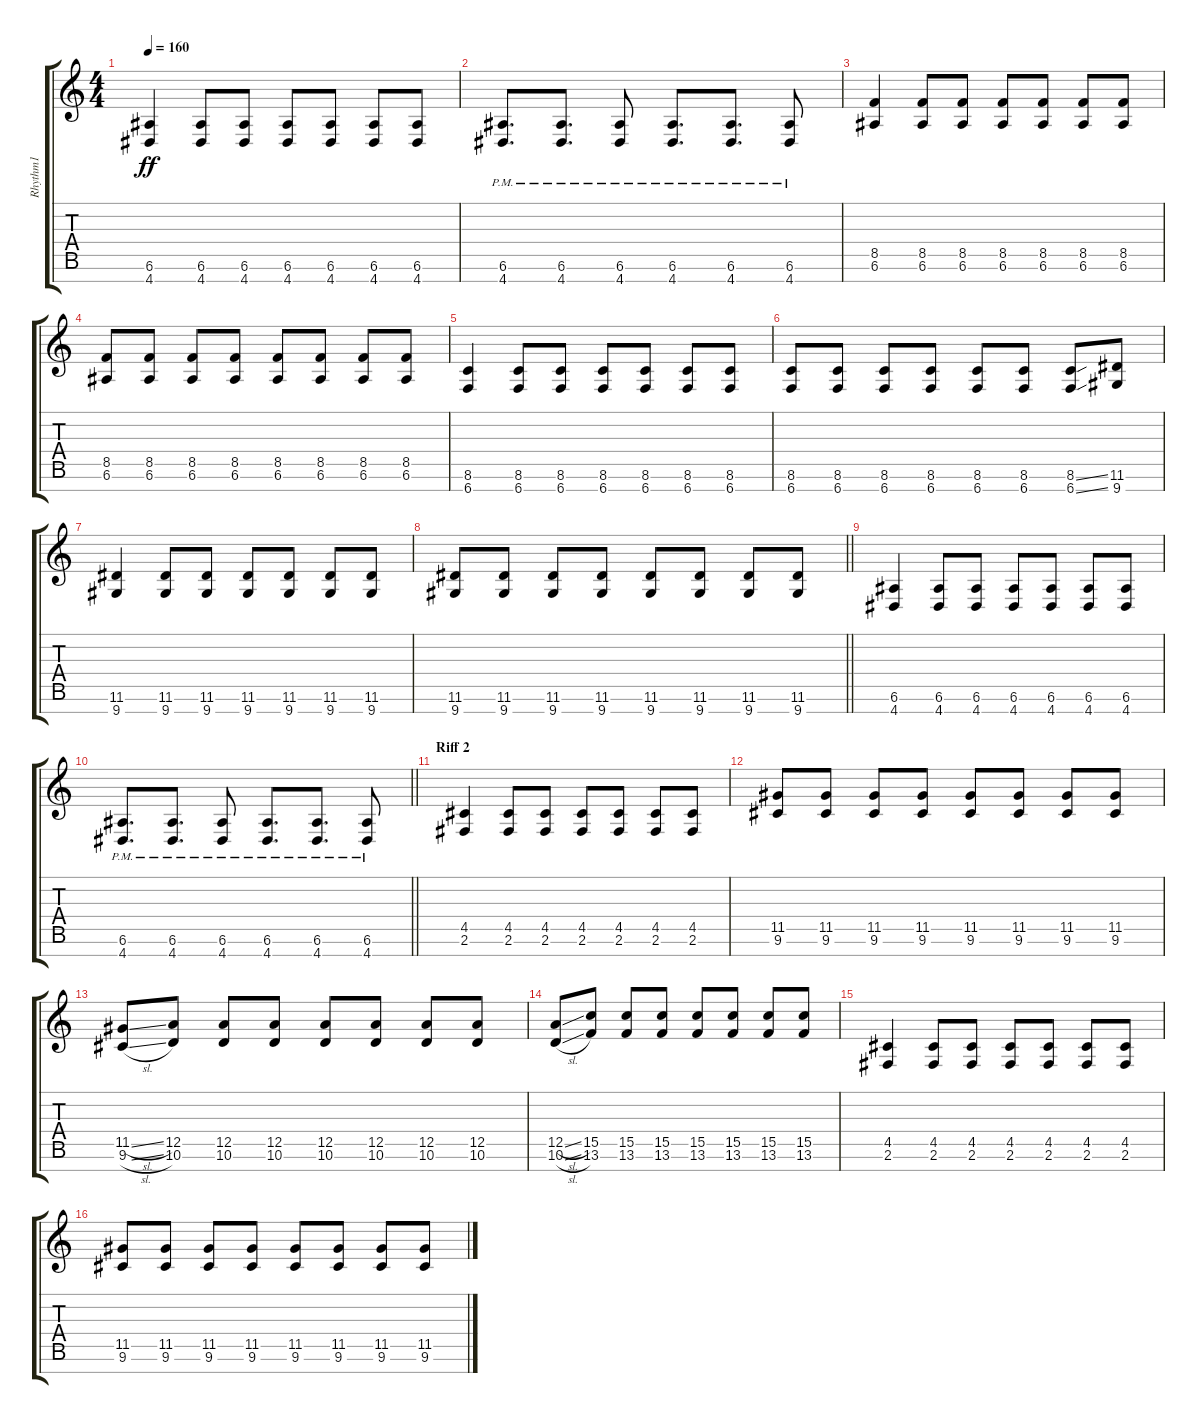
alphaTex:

\track ("Rhythm1" "Rhythm1") {instrument distortionguitar}
\staff {score tabs}
\tuning (E4 B3 G3 D3 A2 E2 B1) {hide}
\ts (4 4)
\tempo 160
\clef g2
\ks c
(6.6 4.7).4{dy ff} (6.6 4.7).8 (6.6 4.7).8 (6.6 4.7).8 (6.6 4.7).8 (6.6 4.7).8 (6.6 4.7).8 |
(6.6{pm} 4.7{pm}).8{d} (6.6{pm} 4.7{pm}).8{d} (6.6{pm} 4.7{pm}).8 (6.6{pm} 4.7{pm}).8{d} (6.6{pm} 4.7{pm}).8{d} (6.6{pm} 4.7{pm}).8 |
(8.5 6.6).4 (8.5 6.6).8 (8.5 6.6).8 (8.5 6.6).8 (8.5 6.6).8 (8.5 6.6).8 (8.5 6.6).8 |
(8.5 6.6).8 (8.5 6.6).8 (8.5 6.6).8 (8.5 6.6).8 (8.5 6.6).8 (8.5 6.6).8 (8.5 6.6).8 (8.5 6.6).8 |
(8.6 6.7).4 (8.6 6.7).8 (8.6 6.7).8 (8.6 6.7).8 (8.6 6.7).8 (8.6 6.7).8 (8.6 6.7).8 |
(8.6 6.7).8 (8.6 6.7).8 (8.6 6.7).8 (8.6 6.7).8 (8.6 6.7).8 (8.6 6.7).8 (8.6{ss} 6.7{ss}).8 (11.6 9.7).8 |
(11.6 9.7).4 (11.6 9.7).8 (11.6 9.7).8 (11.6 9.7).8 (11.6 9.7).8 (11.6 9.7).8 (11.6 9.7).8 |
\barLineRight lightlight
(11.6 9.7).8 (11.6 9.7).8 (11.6 9.7).8 (11.6 9.7).8 (11.6 9.7).8 (11.6 9.7).8 (11.6 9.7).8 (11.6 9.7).8 |
(6.6 4.7).4 (6.6 4.7).8 (6.6 4.7).8 (6.6 4.7).8 (6.6 4.7).8 (6.6 4.7).8 (6.6 4.7).8 |
\barLineRight lightlight
(6.6{pm} 4.7{pm}).8{d} (6.6{pm} 4.7{pm}).8{d} (6.6{pm} 4.7{pm}).8 (6.6{pm} 4.7{pm}).8{d} (6.6{pm} 4.7{pm}).8{d} (6.6{pm} 4.7{pm}).8 |
\section ("" "Riff 2")
(4.5 2.6).4 (4.5 2.6).8 (4.5 2.6).8 (4.5 2.6).8 (4.5 2.6).8 (4.5 2.6).8 (4.5 2.6).8 |
(11.5 9.6).8 (11.5 9.6).8 (11.5 9.6).8 (11.5 9.6).8 (11.5 9.6).8 (11.5 9.6).8 (11.5 9.6).8 (11.5 9.6).8 |
(11.5{sl} 9.6{sl}).8 (12.5 10.6).8 (12.5 10.6).8 (12.5 10.6).8 (12.5 10.6).8 (12.5 10.6).8 (12.5 10.6).8 (12.5 10.6).8 |
(12.5{sl} 10.6{sl}).8 (15.5 13.6).8 (15.5 13.6).8 (15.5 13.6).8 (15.5 13.6).8 (15.5 13.6).8 (15.5 13.6).8 (15.5 13.6).8 |
(4.5 2.6).4 (4.5 2.6).8 (4.5 2.6).8 (4.5 2.6).8 (4.5 2.6).8 (4.5 2.6).8 (4.5 2.6).8 |
(11.5 9.6).8 (11.5 9.6).8 (11.5 9.6).8 (11.5 9.6).8 (11.5 9.6).8 (11.5 9.6).8 (11.5 9.6).8 (11.5 9.6).8
